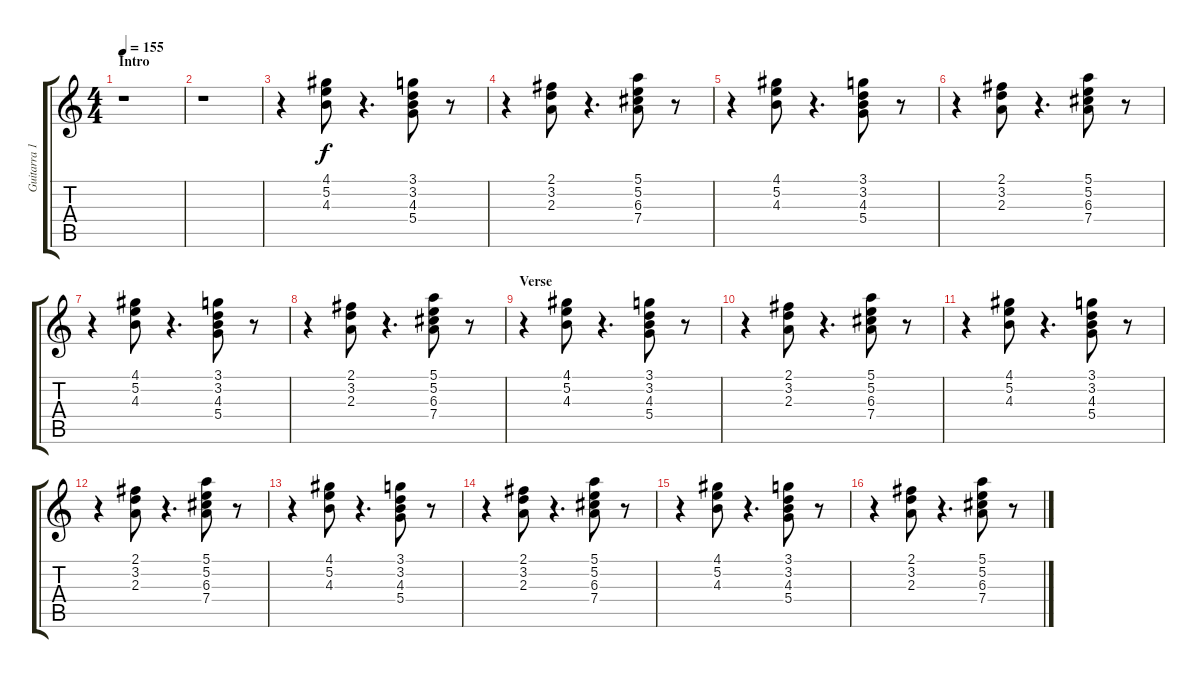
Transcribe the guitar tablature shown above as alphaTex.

\track ("Guitarra 1 - Mathias" "Guitarra 1") {instrument distortionguitar}
\staff {score tabs}
\tuning (E4 B3 G3 D3 A2 E2) {hide}
\ts (4 4)
\section ("" "Intro")
\tempo 155
\clef g2
\ks c
r.1{dy f instrument distortionguitar} |
r.1 |
r.4 (4.1 5.2 4.3).8 r.4{d} (3.1 3.2 4.3 5.4).8 r.8 |
r.4 (2.1 3.2 2.3).8 r.4{d} (5.1 5.2 6.3 7.4).8 r.8 |
r.4 (4.1 5.2 4.3).8 r.4{d} (3.1 3.2 4.3 5.4).8 r.8 |
r.4 (2.1 3.2 2.3).8 r.4{d} (5.1 5.2 6.3 7.4).8 r.8 |
r.4 (4.1 5.2 4.3).8 r.4{d} (3.1 3.2 4.3 5.4).8 r.8 |
r.4 (2.1 3.2 2.3).8 r.4{d} (5.1 5.2 6.3 7.4).8 r.8 |
\section ("" "Verse")
r.4 (4.1 5.2 4.3).8 r.4{d} (3.1 3.2 4.3 5.4).8 r.8 |
r.4 (2.1 3.2 2.3).8 r.4{d} (5.1 5.2 6.3 7.4).8 r.8 |
r.4 (4.1 5.2 4.3).8 r.4{d} (3.1 3.2 4.3 5.4).8 r.8 |
r.4 (2.1 3.2 2.3).8 r.4{d} (5.1 5.2 6.3 7.4).8 r.8 |
r.4 (4.1 5.2 4.3).8 r.4{d} (3.1 3.2 4.3 5.4).8 r.8 |
r.4 (2.1 3.2 2.3).8 r.4{d} (5.1 5.2 6.3 7.4).8 r.8 |
r.4 (4.1 5.2 4.3).8 r.4{d} (3.1 3.2 4.3 5.4).8 r.8 |
r.4 (2.1 3.2 2.3).8 r.4{d} (5.1 5.2 6.3 7.4).8 r.8
